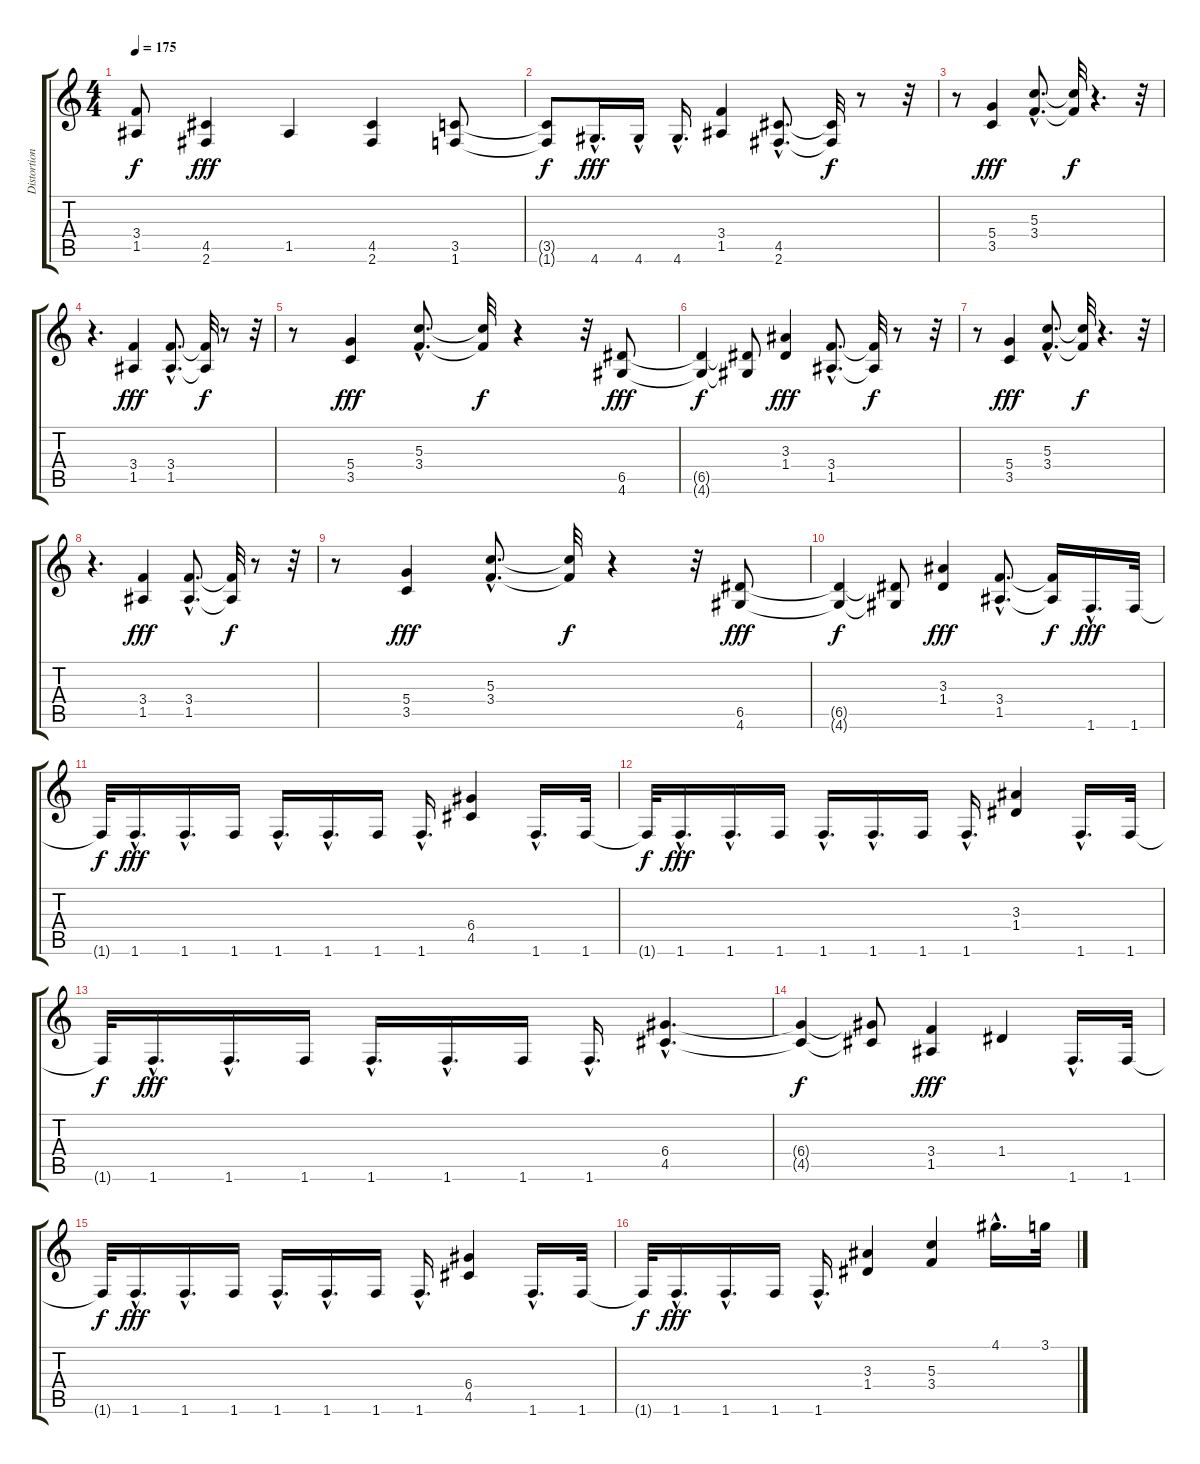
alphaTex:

\track ("Distortion guitr" "Distortion") {instrument distortionguitar}
\staff {score tabs}
\tuning (E4 B3 G3 D3 A2 E2) {hide}
\ts (4 4)
\tempo 175
\clef g2
\ks c
(3.4{t} 1.5{t}).8{dy f} (4.5 2.6).4{dy fff} 1.5.4 (4.5 2.6).4 (3.5 1.6).8 |
(3.5{t} 1.6{t}).8{dy f} 4.6{hac}.16{d dy fff} 4.6{hac}.16 4.6{hac}.16{d} (3.4 1.5).4 (4.5{hac} 2.6{hac}).8{d} (4.5{t} 2.6{t}).32{dy f} r.8 r.32 |
r.8 (5.4 3.5).4{dy fff} (5.3{hac} 3.4{hac}).8{d} (5.3{t} 3.4{t}).32{dy f} r.4{d} r.32 |
r.4{d} (3.4 1.5).4{dy fff} (3.4{hac} 1.5{hac}).8{d} (3.4{t} 1.5{t}).32{dy f} r.8 r.32 |
r.8 (5.4 3.5).4{dy fff} (5.3{hac} 3.4{hac}).8{d} (5.3{t} 3.4{t}).32{dy f} r.4 r.32 (6.5 4.6).8{dy fff} |
(6.5{t} 4.6{t}).4{dy f} (6.5{t} 4.6{t}).8 (3.3 1.4).4{dy fff} (3.4{hac} 1.5{hac}).8{d} (3.4{t} 1.5{t}).32{dy f} r.8 r.32 |
r.8 (5.4 3.5).4{dy fff} (5.3{hac} 3.4{hac}).8{d} (5.3{t} 3.4{t}).32{dy f} r.4{d} r.32 |
r.4{d} (3.4 1.5).4{dy fff} (3.4{hac} 1.5{hac}).8{d} (3.4{t} 1.5{t}).32{dy f} r.8 r.32 |
r.8 (5.4 3.5).4{dy fff} (5.3{hac} 3.4{hac}).8{d} (5.3{t} 3.4{t}).32{dy f} r.4 r.32 (6.5 4.6).8{dy fff} |
(6.5{t} 4.6{t}).4{dy f} (6.5{t} 4.6{t}).8 (3.3 1.4).4{dy fff} (3.4{hac} 1.5{hac}).8{d} (3.4{t} 1.5{t}).16{dy f} 1.6{hac}.16{d dy fff} 1.6.32 |
1.6{t}.32{dy f} 1.6{hac}.16{d dy fff} 1.6{hac}.16{d} 1.6.16 1.6{hac}.16{d} 1.6{hac}.16{d} 1.6.16 1.6{hac}.16{d} (6.4 4.5).4 1.6{hac}.16{d} 1.6.32 |
1.6{t}.32{dy f} 1.6{hac}.16{d dy fff} 1.6{hac}.16{d} 1.6.16 1.6{hac}.16{d} 1.6{hac}.16{d} 1.6.16 1.6{hac}.16{d} (3.3 1.4).4 1.6{hac}.16{d} 1.6.32 |
1.6{t}.32{dy f} 1.6{hac}.16{d dy fff} 1.6{hac}.16{d} 1.6.16 1.6{hac}.16{d} 1.6{hac}.16{d} 1.6.16 1.6{hac}.16{d} (6.4{hac} 4.5{hac}).4{d} |
(6.4{t} 4.5{t}).4{dy f} (6.4{t} 4.5{t}).8 (3.4 1.5).4{dy fff} 1.4.4 1.6{hac}.16{d} 1.6.32 |
1.6{t}.32{dy f} 1.6{hac}.16{d dy fff} 1.6{hac}.16{d} 1.6.16 1.6{hac}.16{d} 1.6{hac}.16{d} 1.6.16 1.6{hac}.16{d} (6.4 4.5).4 1.6{hac}.16{d} 1.6.32 |
1.6{t}.32{dy f} 1.6{hac}.16{d dy fff} 1.6{hac}.16{d} 1.6.16 1.6{hac}.16{d} (3.3 1.4).4 (5.3 3.4).4 4.1{hac}.16{d} 3.1.32
